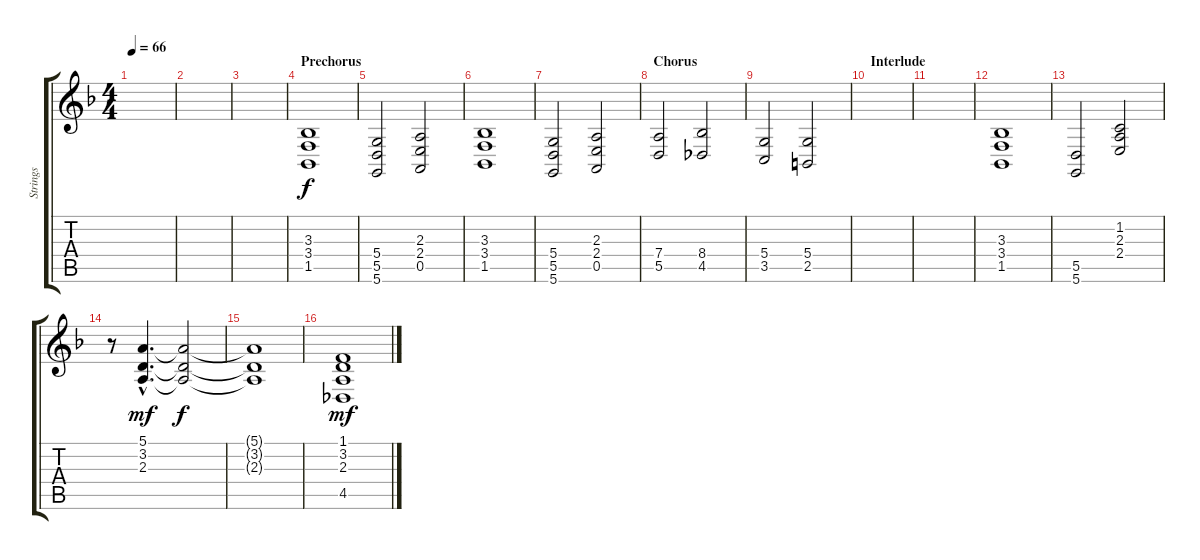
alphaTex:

\track ("Strings" "Strings") {instrument synthstrings1}
\staff {score tabs}
\tuning (E4 B3 G3 D3 A2 D2) {hide}
\ts (4 4)
\tempo 66
\clef g2
\ks f
|
|
|
\section ("" "Prechorus")
(3.3 3.4 1.5).1 |
(5.4 5.5 5.6).2 (2.3 2.4 0.5).2 |
(3.3 3.4 1.5).1 |
(5.4 5.5 5.6).2 (2.3 2.4 0.5).2 |
\section ("" "Chorus")
(7.4 5.5).2 (8.4 4.5).2 |
(5.4 3.5).2 (5.4 2.5).2 |
\section ("" "Interlude")
|
|
(3.3 3.4 1.5).1 |
(5.5 5.6).2 (1.2 2.3 2.4).2 |
r.8 (5.1{hac} 3.2{hac} 2.3{hac}).4{d dy mf} (5.1{t} 3.2{t} 2.3{t}).2{dy f} |
(5.1{t} 3.2{t} 2.3{t}).1 |
(1.1 3.2 2.3 4.5).1{dy mf}
